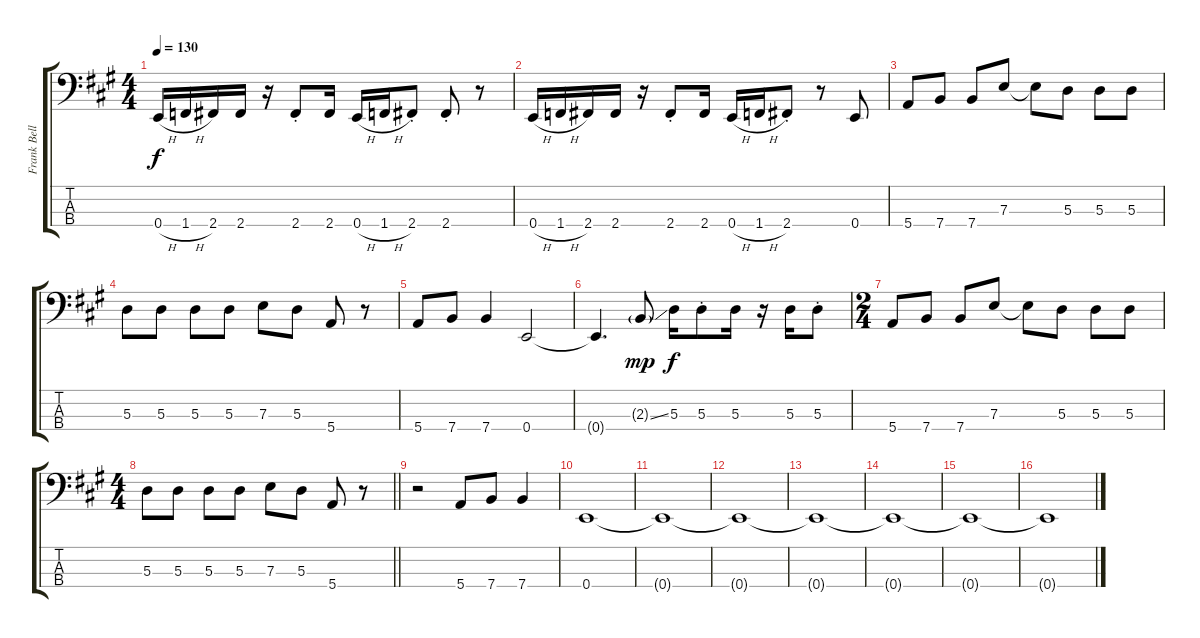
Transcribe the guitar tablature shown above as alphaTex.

\track ("Frank Bello" "Frank Bell") {instrument electricbassfinger}
\staff {score tabs}
\tuning (G2 D2 A1 E1) {hide}
\ts (4 4)
\tempo 130
\clef f4
\ks a
0.4{h}.16{dy f} 1.4{h}.16 2.4.16 2.4.16 r.16 2.4{st}.8 2.4.16 0.4{h}.16 1.4{h}.16 2.4{st}.8 2.4{st}.8 r.8 |
0.4{h}.16 1.4{h}.16 2.4.16 2.4.16 r.16 2.4{st}.8 2.4.16 0.4{h}.16 1.4{h}.16 2.4{st}.8 r.8 0.4.8 |
5.4.8 7.4.8 7.4.8 7.3.8 7.3{t}.8 5.3.8 5.3.8 5.3.8 |
5.3.8 5.3.8 5.3.8 5.3.8 7.3.8 5.3.8 5.4.8 r.8 |
5.4.8 7.4.8 7.4.4 0.4.2 |
0.4{t}.4{d} 2.3{ss g}.8{dy mp} 5.3.16{dy f} 5.3{st}.8 5.3.16 r.16 5.3.16 5.3{st}.8 |
\ts (2 4)
5.4.8 7.4.8 7.4.8 7.3.8 7.3{t}.8 5.3.8 5.3.8 5.3.8 |
\ts (4 4)
\barLineRight lightlight
5.3.8 5.3.8 5.3.8 5.3.8 7.3.8 5.3.8 5.4.8 r.8 |
r.2 5.4.8 7.4.8 7.4.4 |
0.4.1 |
0.4{t}.1 |
0.4{t}.1 |
0.4{t}.1 |
0.4{t}.1 |
0.4{t}.1 |
0.4{t}.1
